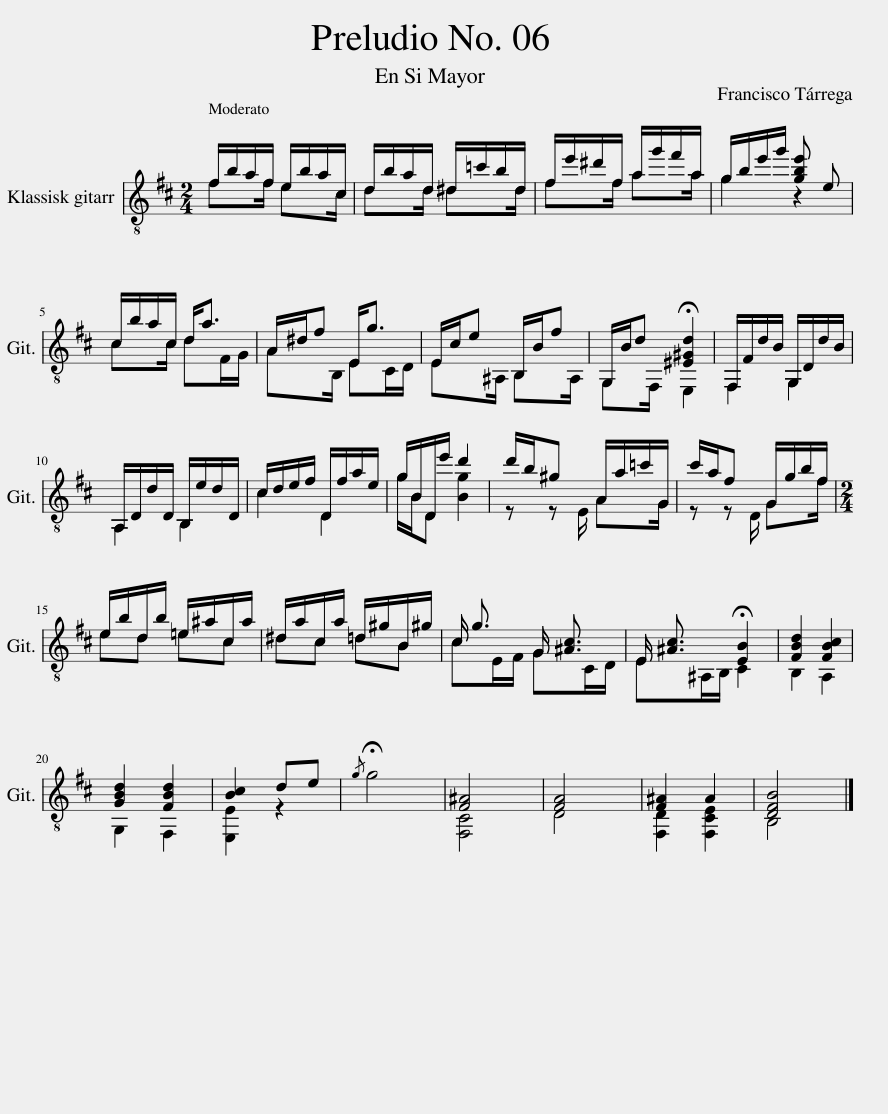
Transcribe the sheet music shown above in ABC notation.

X:1
%%score 1 ( 2 3 )
L:1/8
Q:1/4=105
M:2/4
I:linebreak $
K:D
V:1 treble
V:2 treble-8
V:3 treble-8
V:1
 z4 | z4 | z4 | z4 |$ z4 | %5
 z4 | z4 | z4 | z4 |$ z4 | %10
 z4 | z4 |[M:9/16] z9/2 | z9/2 |$[M:2/4] z4 | %15
 z4 | z4 | z4 | z4 |$ z4 | %20
 z4 | z4 | z4 | z4 | z4 | %25
 z4 |] %26
V:2
 f/b/a/f/ e/b/a/c/ | d/b/a/d/ ^d/=c'/b/d/ | f/e'/^d'/f/ a/g'/f'/a/ | g/b/e'/g'/ [gbe'] e |$ c/b/a/c/ d<a | %5
 A/^d/f E<g | E/c/e B,/B/f | G,/B/d !fermata![^E^Gd]2 | F,/F/d/B/ G,/D/d/B/ |$ A,/D/d/D/ B,/e/d/D/ | %10
 c/d/e/f/ D/f/a/e/ | g/B/D/e'/ d'2 |[M:9/16] d'/b/^g E/ A/a/=c'/G/ | c'/a/f D/ G/g/b/f/ |$[M:2/4] e/b/d/b/ =e/^a/c/a/ | %15
 ^d/a/c/a/ =d/^g/B/^g/ | c/ g3/2 G/ [^Ac]3/2 | E/ [^Ac]3/2 !fermata![EB]2 | [FBd]2 [FBc]2 |$ [GBd]2 [FBd]2 | %20
 [Bc]2 de |{/!fermata!g} !fermata!g4 | [F^A]4 | [FA]4 | [F^A]2 A2 | %25
 [DFB]4 |] %26
V:3
x>fx>c |x>dx>^d |x>xx>a | g2 z2 |$x>cxF/G/ | %5
x>B, EC/D/ |x>^A,x>A, |x>F, E,2 | F,2 G,2 |$ A,2 B,2 | %10
 c2 D2 | g/B/D [Bg]2 |[M:9/16]zzx<xG/ |zzx<xf/ |$[M:2/4] ed ec | %15
 ^dc =dB | cE/F/ GC/D/ | E^A,/B,/ C2 | B,2 A,2 |$ G,2 F,2 | %20
 [E,E]2 z2 | x4 | [F,C]4 | D4 | [F,D]2 [F,CE]2 | %25
 B,4 |] %26
